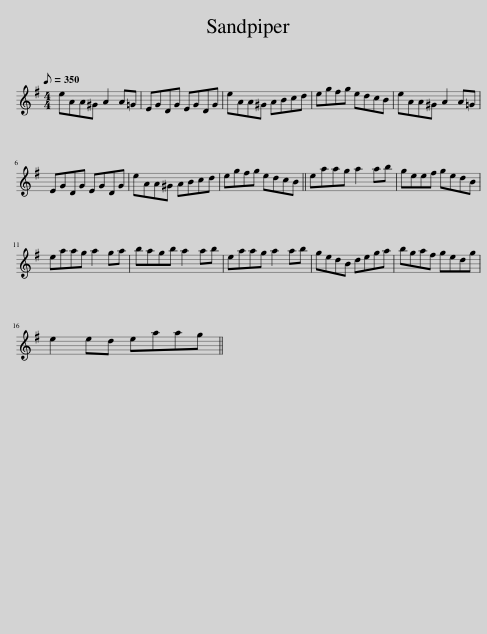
X:1
L:1/8
Q:1/8=350
M:4/4
I:linebreak $
K:G
V:1 treble
V:1
 eAA^G A2 A=G | EGDG EGDG | eAA^G ABcd | egfg edcB | eAA^G A2 A=G |$ %5
 EGDG EGDG | eAA^G ABcd | egfg edcB || eaag a2 ab | geef gedB |$ %10
 eaag a2 ga | bagb a2 ab | eaag a2 ab | gedB dega | bgaf gedg |$ %15
 e2 ed eaag || %16
